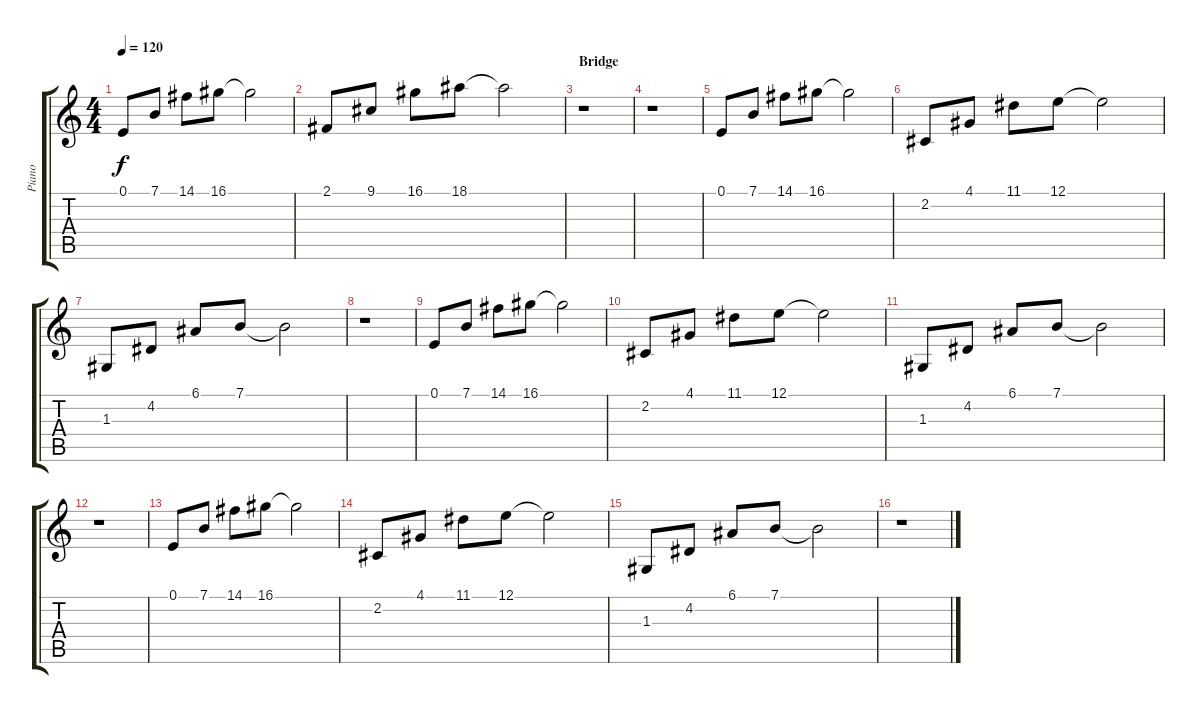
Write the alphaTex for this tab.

\track ("Piano" "Piano") {instrument brightacousticpiano}
\staff {score tabs}
\tuning (E4 B3 G3 D3 A2 E2) {hide}
\ts (4 4)
\tempo 120
\clef g2
\ks c
0.1.8{dy f} 7.1.8 14.1.8 16.1.8 16.1{t}.2 |
2.1.8 9.1.8 16.1.8 18.1.8 18.1{t}.2 |
\section ("" "Bridge")
r.1 |
r.1 |
0.1.8 7.1.8 14.1.8 16.1.8 16.1{t}.2 |
2.2.8 4.1.8 11.1.8 12.1.8 12.1{t}.2 |
1.3.8 4.2.8 6.1.8 7.1.8 7.1{t}.2 |
r.1 |
0.1.8 7.1.8 14.1.8 16.1.8 16.1{t}.2 |
2.2.8 4.1.8 11.1.8 12.1.8 12.1{t}.2 |
1.3.8 4.2.8 6.1.8 7.1.8 7.1{t}.2 |
r.1 |
0.1.8 7.1.8 14.1.8 16.1.8 16.1{t}.2 |
2.2.8 4.1.8 11.1.8 12.1.8 12.1{t}.2 |
1.3.8 4.2.8 6.1.8 7.1.8 7.1{t}.2 |
r.1
